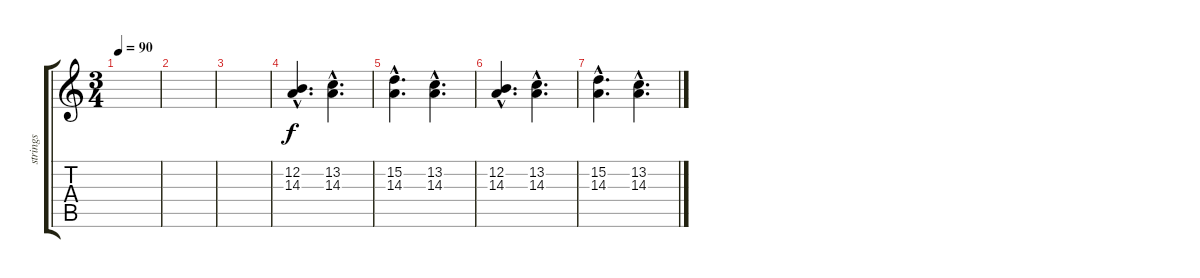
\track ("strings" "strings") {instrument stringensemble1}
\staff {score tabs}
\tuning (E4 B3 G3 D3 A2 E2) {hide}
\ts (3 4)
\tempo 90
\clef g2
\ks c
|
|
|
(12.2{hac} 14.3{hac}).4{d} (13.2{hac} 14.3{hac}).4{d} |
(15.2{hac} 14.3{hac}).4{d} (13.2{hac} 14.3{hac}).4{d} |
(12.2{hac} 14.3{hac}).4{d} (13.2{hac} 14.3{hac}).4{d} |
(15.2{hac} 14.3{hac}).4{d} (13.2{hac} 14.3{hac}).4{d}
